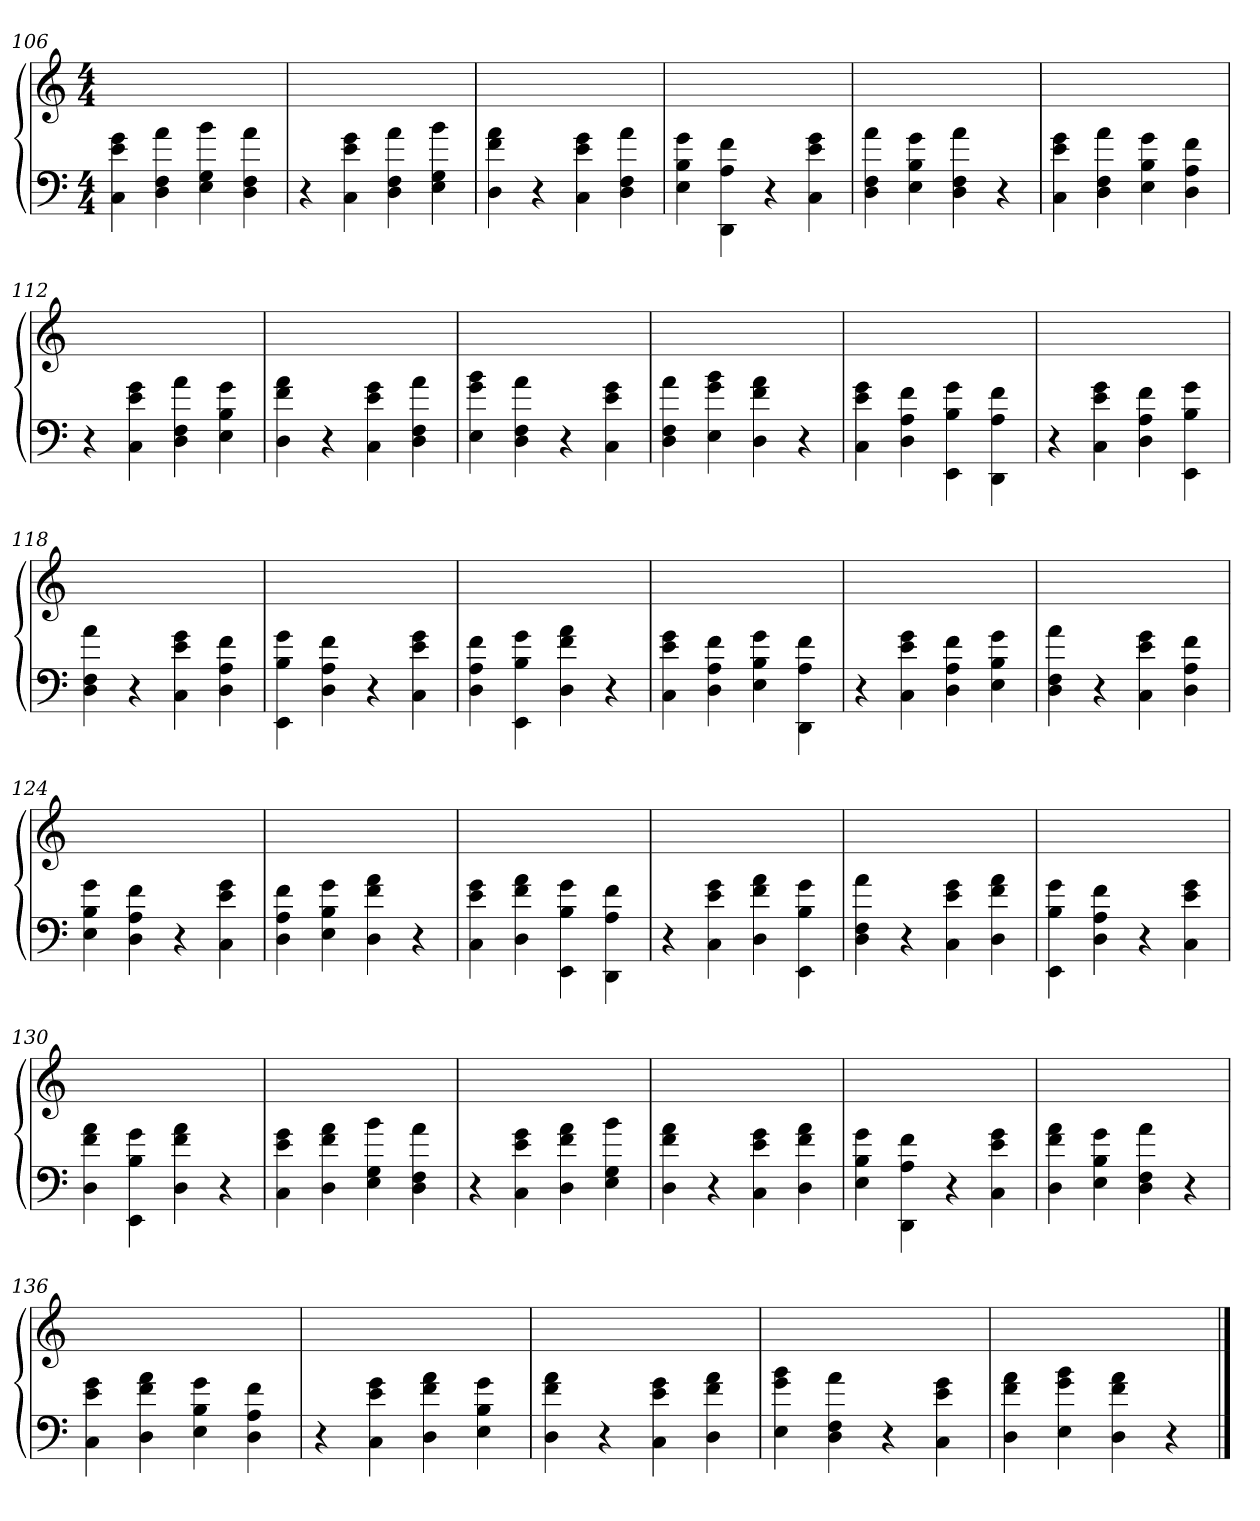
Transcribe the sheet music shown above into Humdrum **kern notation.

**kern	**kern
*part2	*part1
*staff2	*staff1
*clefF4	*clefG2
*k[]	*k[]
*C:	*C:
*M4/4	*M4/4
=106	=106
4C 4e 4g	1ryy
4D 4F 4a	.
4E 4G 4b	.
4D 4F 4a	.
=107	=107
4r	1ryy
4C 4e 4g	.
4D 4F 4a	.
4E 4G 4b	.
=108	=108
4D 4f 4a	1ryy
4r	.
4C 4e 4g	.
4D 4F 4a	.
=109	=109
4E 4B 4g	1ryy
4DD 4A 4f	.
4r	.
4C 4e 4g	.
=110	=110
4D 4F 4a	1ryy
4E 4B 4g	.
4D 4F 4a	.
4r	.
=111	=111
4C 4e 4g	1ryy
4D 4F 4a	.
4E 4B 4g	.
4D 4A 4f	.
=112	=112
4r	1ryy
4C 4e 4g	.
4D 4F 4a	.
4E 4B 4g	.
=113	=113
4D 4f 4a	1ryy
4r	.
4C 4e 4g	.
4D 4F 4a	.
=114	=114
4E 4g 4b	1ryy
4D 4F 4a	.
4r	.
4C 4e 4g	.
=115	=115
4D 4F 4a	1ryy
4E 4g 4b	.
4D 4f 4a	.
4r	.
=116	=116
4C 4e 4g	1ryy
4D 4A 4f	.
4EE 4B 4g	.
4DD 4A 4f	.
=117	=117
4r	1ryy
4C 4e 4g	.
4D 4A 4f	.
4EE 4B 4g	.
=118	=118
4D 4F 4a	1ryy
4r	.
4C 4e 4g	.
4D 4A 4f	.
=119	=119
4EE 4B 4g	1ryy
4D 4A 4f	.
4r	.
4C 4e 4g	.
=120	=120
4D 4A 4f	1ryy
4EE 4B 4g	.
4D 4f 4a	.
4r	.
=121	=121
4C 4e 4g	1ryy
4D 4A 4f	.
4E 4B 4g	.
4DD 4A 4f	.
=122	=122
4r	1ryy
4C 4e 4g	.
4D 4A 4f	.
4E 4B 4g	.
=123	=123
4D 4F 4a	1ryy
4r	.
4C 4e 4g	.
4D 4A 4f	.
=124	=124
4E 4B 4g	1ryy
4D 4A 4f	.
4r	.
4C 4e 4g	.
=125	=125
4D 4A 4f	1ryy
4E 4B 4g	.
4D 4f 4a	.
4r	.
=126	=126
4C 4e 4g	1ryy
4D 4f 4a	.
4EE 4B 4g	.
4DD 4A 4f	.
=127	=127
4r	1ryy
4C 4e 4g	.
4D 4f 4a	.
4EE 4B 4g	.
=128	=128
4D 4F 4a	1ryy
4r	.
4C 4e 4g	.
4D 4f 4a	.
=129	=129
4EE 4B 4g	1ryy
4D 4A 4f	.
4r	.
4C 4e 4g	.
=130	=130
4D 4f 4a	1ryy
4EE 4B 4g	.
4D 4f 4a	.
4r	.
=131	=131
4C 4e 4g	1ryy
4D 4f 4a	.
4E 4G 4b	.
4D 4F 4a	.
=132	=132
4r	1ryy
4C 4e 4g	.
4D 4f 4a	.
4E 4G 4b	.
=133	=133
4D 4f 4a	1ryy
4r	.
4C 4e 4g	.
4D 4f 4a	.
=134	=134
4E 4B 4g	1ryy
4DD 4A 4f	.
4r	.
4C 4e 4g	.
=135	=135
4D 4f 4a	1ryy
4E 4B 4g	.
4D 4F 4a	.
4r	.
=136	=136
4C 4e 4g	1ryy
4D 4f 4a	.
4E 4B 4g	.
4D 4A 4f	.
=137	=137
4r	1ryy
4C 4e 4g	.
4D 4f 4a	.
4E 4B 4g	.
=138	=138
4D 4f 4a	1ryy
4r	.
4C 4e 4g	.
4D 4f 4a	.
=139	=139
4E 4g 4b	1ryy
4D 4F 4a	.
4r	.
4C 4e 4g	.
=140	=140
4D 4f 4a	1ryy
4E 4g 4b	.
4D 4f 4a	.
4r	.
==	==
*-	*-
